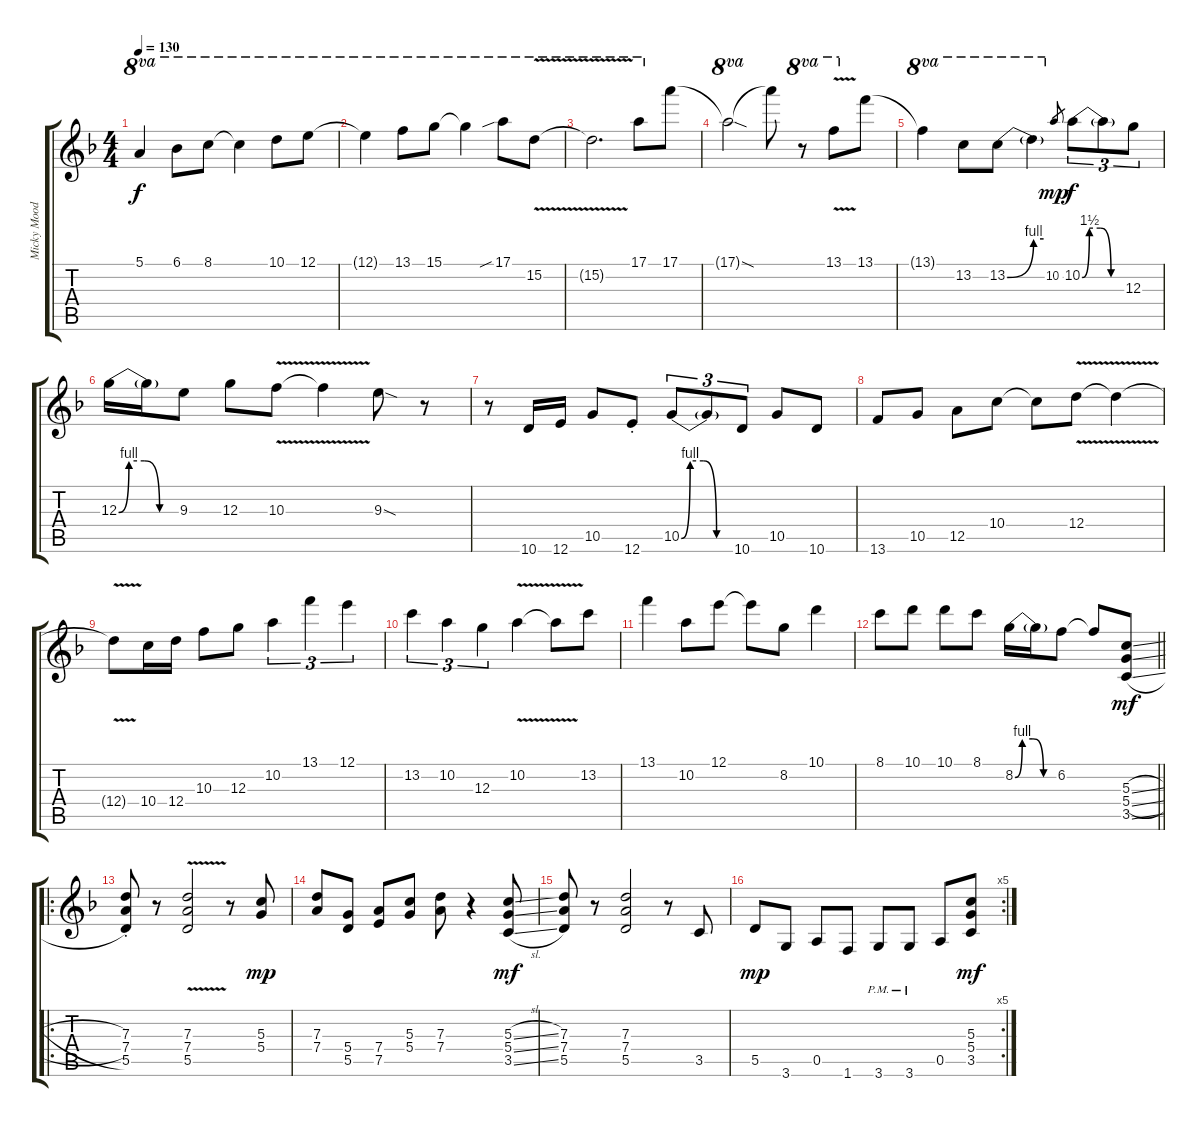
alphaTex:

\track ("Micky Moody (Guitar)" "Micky Mood") {instrument overdrivenguitar}
\staff {score tabs}
\tuning (E4 B3 G3 D3 A2 E2) {hide}
\ts (4 4)
\tempo 130
\clef g2
\ks f
5.1{t}.4{ot 8va dy f} 6.1.8{ot 8va} 8.1.8{ot 8va} 8.1{t}.4{ot 8va} 10.1.8{ot 8va} 12.1.8{ot 8va} |
12.1{t}.4{ot 8va} 13.1.8{ot 8va} 15.1.8{ot 8va} 15.1{t}.4{ot 8va} 17.1{sib}.8{ot 8va} 15.2{v}.8{ot 8va} |
15.2{v t}.2{d ot 8va} 17.1.8{ot 8va} 17.1.8 |
17.1{sod t}.2{ot 8va} 17.1{t}.8 r.8{ot 8va} 13.1{v}.8{ot 8va} 13.1.8 |
13.1{t}.4{ot 8va} 13.2.8{ot 8va} 13.2{be (bend 0 0 60 4)}.8{ot 8va} 13.2{be (hold 0 4 60 4) t}.4{ot 8va} 10.2.8{gr dy mp} 10.2{be (custom 0 0 10 6 25 6 40 0 60 0)}.8{tu (3 2) dy f} 10.2{t}.8{tu (3 2)} 12.3.8{tu (3 2)} |
12.3{be (custom 0 0 10 4 25 4 40 0 60 0)}.16 12.3{t}.16 9.3.8 12.3.8 10.3{v}.8 10.3{v t}.4 9.3{sod}.8 r.8 |
r.8 10.6.16 12.6.16 10.5.8 12.6{st}.8 10.5{be (custom 0 0 10 4 25 4 40 0 60 0)}.8{tu (3 2)} 10.5{t}.8{tu (3 2)} 10.6.8{tu (3 2)} 10.5.8 10.6.8 |
13.6.8 10.5.8 12.5.8 10.4.8 10.4{t}.8 12.4{v}.8 12.4{v t}.4 |
12.4{v t}.8 10.4.16 12.4.16 10.3.8 12.3.8 10.2.4{tu (3 2)} 13.1.4{tu (3 2)} 12.1.4{tu (3 2)} |
13.2.4{tu (3 2)} 10.2.4{tu (3 2)} 12.3.4{tu (3 2)} 10.2{v}.4 10.2{v t}.8 13.2.8 |
13.1.4 10.2.8 12.1.8 12.1{t}.8 8.2.8 10.1.4 |
\barLineRight lightlight
8.1.8 10.1.8 10.1.8 8.1.8 8.2{be (custom 0 0 10 4 25 4 40 0 60 0)}.16 8.2{t}.16 6.2.8 6.2{t}.8 (5.3{sl} 5.4{sl} 3.5{sl}).8{dy mf} |
\ro
(7.3{st} 7.4{st} 5.5).8 r.8 (7.3{v} 7.4{v} 5.5).2 r.8 (5.3 5.4).8{dy mp} |
(7.3 7.4).8 (5.4 5.5).8 (7.4 7.5).8 (5.3 5.4).8 (7.3 7.4).8 r.4 (5.3{sl} 5.4{ss} 3.5{sl}).8{dy mf} |
(7.3 7.4 5.5).8 r.8 (7.3 7.4 5.5).2 r.8 3.5.8 |
\rc 5
5.5.8{dy mp} 3.6.8 0.5.8 1.6.8 3.6{pm}.8 3.6{pm}.8 0.5.8 (5.3 5.4 3.5).8{dy mf}
